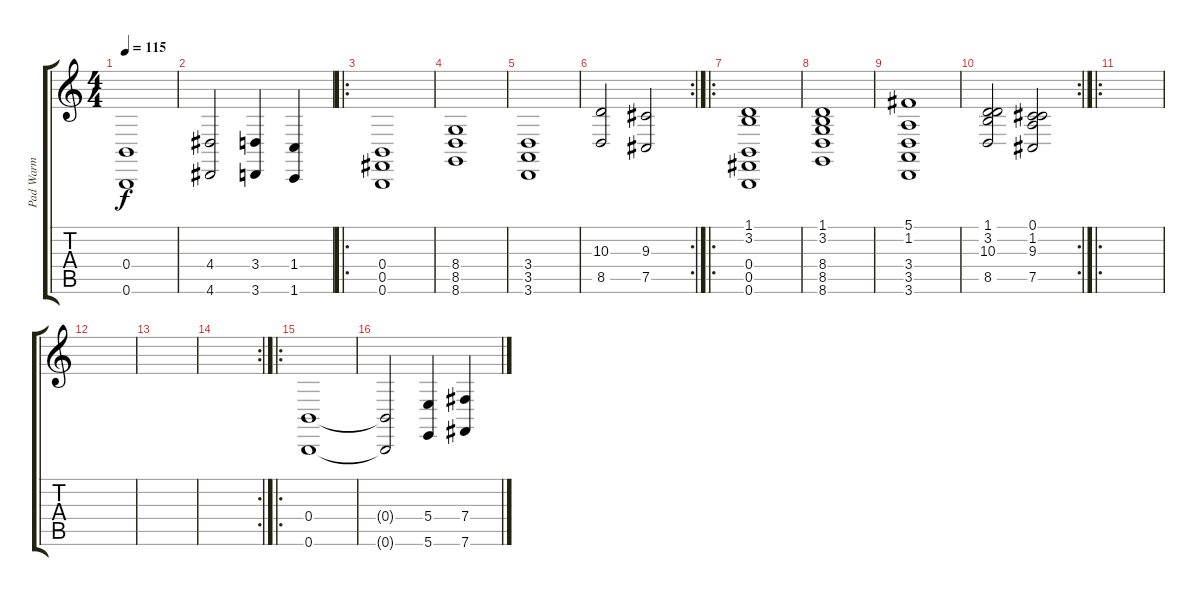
\track ("Pad Warm" "Pad Warm") {instrument pad2warm}
\staff {score tabs}
\tuning (Db4 Ab3 E3 B2 Gb2 B1) {hide}
\ts (4 4)
\tempo 115
\clef g2
\ks c
(0.4 0.6).1{dy f} |
(4.4 4.6).2 (3.4 3.6).4 (1.4 1.6).4 |
\ro
(0.4 0.5 0.6).1 |
(8.4 8.5 8.6).1 |
(3.4 3.5 3.6).1 |
\rc 2
(10.3 8.5).2 (9.3 7.5).2 |
\ro
(1.1 3.2 0.4 0.5 0.6).1 |
(1.1 3.2 8.4 8.5 8.6).1 |
(5.1 1.2 3.4 3.5 3.6).1 |
\rc 2
(1.1 3.2 10.3 8.5).2 (0.1 1.2 9.3 7.5).2 |
\ro
|
|
|
\rc 2
|
\ro
(0.4 0.6).1 |
(0.4{t} 0.6{t}).2 (5.4 5.6).4 (7.4 7.6).4
